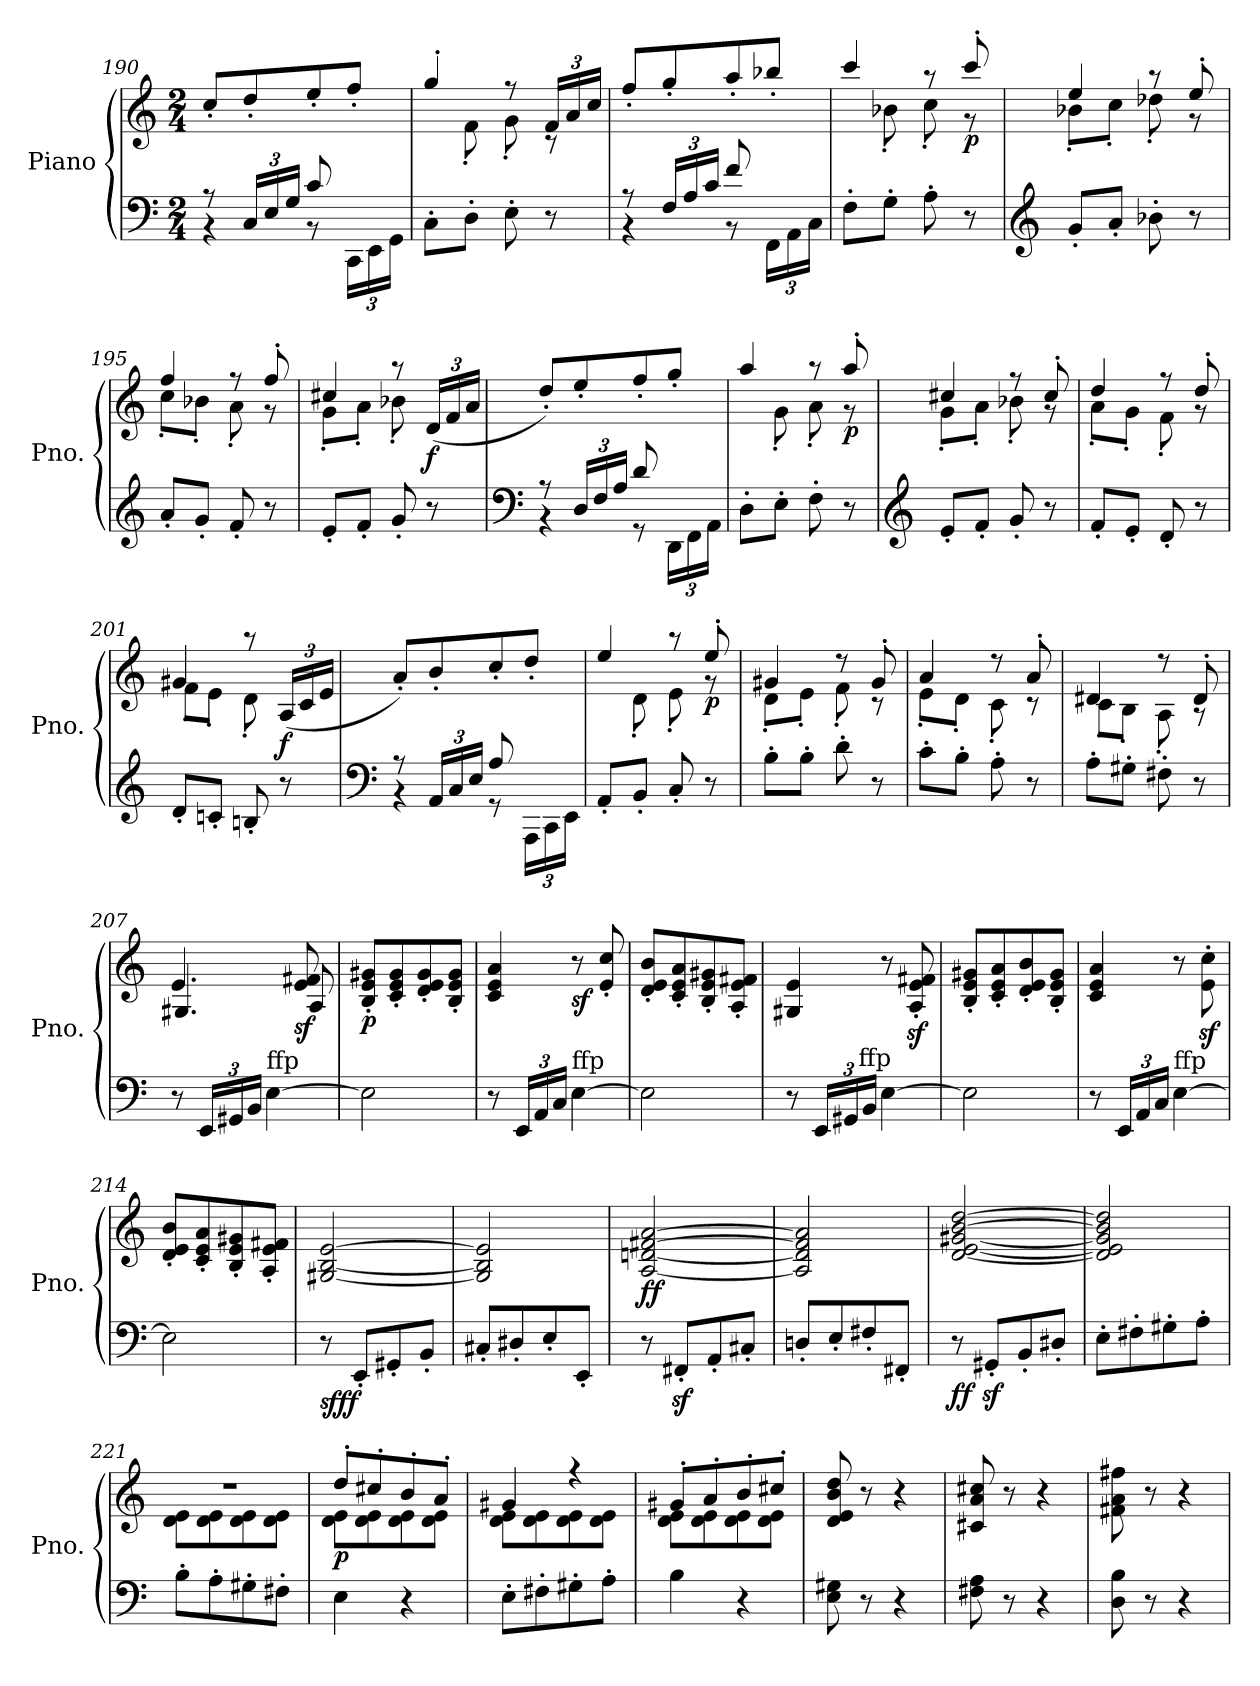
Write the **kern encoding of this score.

**kern	**kern	**dynam
*part1	*part1	*part1
*staff2	*staff1	*staff1/2
*I"Piano	*	*
*I'Pno.	*	*
!!LO:LB:g=z
*clefF4	*clefG2	*
*k[]	*k[]	*
*C:	*C:	*
*M2/4	*M2/4	*
=190	=190	=190
*^	*	*
8rA	4rBB	8cc'/L	.
*Xbrackettup	*	*	*
24C/LL	.	8dd'/	.
24E/	.	.	.
24G/JJ	.	.	.
8c/	8rBB	8ee'/	.
8ryy	24CC\LL	8ff'/J	.
.	24EE\	.	.
.	24GG\JJ	.	.
*v	*v	*	*
=191	=191	=191
*	*^	*
8C'\L	4gg'/	8ryy	.
8D'\J	.	8f'\	.
8E'\	8rff	8g'\	.
*	*Xbrackettup	*	*
8r	24f/LL	8rc	.
.	24a/	.	.
.	24cc/JJ	.	.
*	*v	*v	*
=192	=192	=192
*^	*	*
8rA	4rBB	8ff'/L	.
24F/LL	.	8gg'/	.
24A/	.	.	.
24c/JJ	.	.	.
8f/	8rBB	8aa'/	.
8ryy	24FF\LL	8bb-X'/J	.
.	24AA\	.	.
.	24C\JJ	.	.
*v	*v	*	*
=193	=193	=193
*	*^	*
8F'\L	4ccc/	8ryy	.
8G'\J	.	8b-X'\	.
8A'\	8raa	8cc'\	.
!	!	!	!LO:DY:b
8r	8ccc'/	8rg	p
=194	=194	=194	=194
*clefG2	*	*	*
8g'/L	4ee/	8b-X'\L	.
8a'/J	.	8cc'\J	.
8b-X'\	8raa	8dd-X'\	.
8r	8ee'/	8rg	.
=195	=195	=195	=195
8a'/L	4ff/	8cc'\L	.
8g'/J	.	8b-X'\J	.
8f'/	8rff	8a'\	.
8r	8ff'/	8rg	.
!!LO:PB:g=z	!!
=196	=196	=196	=196
8e'/L	4cc#X/	8g'\L	.
8f'/J	.	8a'\J	.
8g'/	8raa	8b-X'\	.
!	!	!	!LO:DY:b
8r	(>24d/LL	8ryy	f
.	24f/	.	.
.	24a/JJ	.	.
*	*v	*v	*
=197	=197	=197
*clefF4	*	*
*^	*	*
8rA	4rBB	8dd'/L)	.
24D/LL	.	8ee'/	.
24F/	.	.	.
24A/JJ	.	.	.
8d/	8rGG	8ff'/	.
8ryy	24DD\LL	8gg'/J	.
.	24FF\	.	.
.	24AA\JJ	.	.
*v	*v	*	*
=198	=198	=198
*	*^	*
8D'\L	4aa/	8ryy	.
8E'\J	.	8g'\	.
8F'\	8raa	8a'\	.
!	!	!	!LO:DY:b
8r	8aa'/	8rg	p
=199	=199	=199	=199
*clefG2	*	*	*
8e'/L	4cc#X/	8g'\L	.
8f'/J	.	8a'\J	.
8g'/	8rff	8b-X'\	.
8r	8cc#'/	8rg	.
=200	=200	=200	=200
8f'/L	4dd/	8a'\L	.
8e'/J	.	8g'\J	.
8d'/	8rff	8f'\	.
8r	8dd'/	8rg	.
=201	=201	=201	=201
8d'/L	4g#X/	8f'\L	.
8cn'/J	.	8e'\J	.
8Bn'/	8raa	8d'\	.
!	!	!	!LO:DY:b
8r	(>24A/LL	8ryy	f
.	24c/	.	.
.	24e/JJ	.	.
*	*v	*v	*
!!LO:LB:g=z
=202	=202	=202
*clefF4	*	*
*^	*	*
8rA	4rBB	8a'/L)	.
24AA/LL	.	8b'/	.
24C/	.	.	.
24E/JJ	.	.	.
8A/	8rGG	8cc'/	.
8ryy	24AAA\LL	8dd'/J	.
.	24CC\	.	.
.	24EE\JJ	.	.
*v	*v	*	*
=203	=203	=203
*	*^	*
8AA'/L	4ee/	8ryy	.
8BB'/J	.	8d'\	.
8C'/	8raa	8e'\	.
!	!	!	!LO:DY:b
8r	8ee'/	8rg	p
=204	=204	=204	=204
8B'\L	4g#X/	8d'\L	.
8B'\J	.	8e'\J	.
8d'\	8rdd	8f'\	.
8r	8g#'/	8rc	.
=205	=205	=205	=205
8c'\L	4a/	8e'\L	.
8B'\J	.	8d'\J	.
8A'\	8rdd	8c'\	.
8r	8a'/	8rc	.
=206	=206	=206	=206
8A'\L	4d#X/	8c'\L	.
8G#X'\J	.	8B'\J	.
8F#X'\	8r	8A'\	.
8r	8d#'/	8rA	.
=207	=207	=207	=207
8r	4.e/	4.G#X/	.
24EE/LL	.	.	.
24GG#X/	.	.	.
24BB/JJ	.	.	.
!LO:TX:a:t=ffp	!	!	!
[4E\	.	.	.
!	!	!	!LO:DY:b
.	8e/ 8f#X/	8A/	sf
=208	=208	=208	=208
!	!	!	!LO:DY:b
*	*v	*v	*
2E\]	8B/' 8e/' 8g#X/'L	p
.	8c/' 8e/' 8g#/'	.
.	8d/' 8e/' 8g#/'	.
.	8B/' 8e/' 8g#/'J	.
!!LO:LB:g=z
=209	=209	=209
8r	4c/ 4e/ 4a/	.
24EE/LL	.	.
24AA/	.	.
24C/JJ	.	.
!LO:TX:a:t=ffp	!	!
!	!	!LO:DY:b
[4E\	8r	sf
.	8e/' 8cc/'	.
=210	=210	=210
2E\]	8d/' 8e/' 8b/'L	.
.	8c/' 8e/' 8a/'	.
.	8B/' 8e/' 8g#X/'	.
.	8A/' 8e/' 8f#X/'J	.
=211	=211	=211
8r	4G#X/ 4e/	.
24EE/LL	.	.
24GG#X/	.	.
!LO:TX:a:t=ffp	!	!
24BB/JJ	.	.
[4E\	8r	.
.	8A/z<' 8e/z<' 8f#X/z<'	.
=212	=212	=212
2E\]	8B/' 8e/' 8g#X/'L	.
.	8c/' 8e/' 8a/'	.
.	8d/' 8e/' 8b/'	.
.	8B/' 8e/' 8g#/'J	.
=213	=213	=213
8r	4c/ 4e/ 4a/	.
24EE/LL	.	.
24AA/	.	.
24C/JJ	.	.
!LO:TX:a:t=ffp	!	!
[4E\	8r	.
.	8e\z<' 8cc\z<'	.
=214	=214	=214
2E\]	8d/' 8e/' 8b/'L	.
.	8c/' 8e/' 8a/'	.
.	8B/' 8e/' 8g#X/'	.
.	8A/' 8e/' 8f#X/'J	.
=215	=215	=215
!	!	!LO:DY:b=2
!	!	!LO:DY:n=1:b
8r	[2G#X/ [2B/ [2e/	sf ff
8EE'/L	.	.
8GG#X'/	.	.
8BB'/J	.	.
!!LO:LB:g=z
=216	=216	=216
8C#X'/L	2G#/] 2B/] 2e/]	.
8D#X'/	.	.
8E'/	.	.
8EE'/J	.	.
=217	=217	=217
!	!	!LO:DY:b
8r	[2A/ [2dn/ [2f#X/ [2a/	ff
8FF#Xz<'/L	.	.
8AA'/	.	.
8C#X'/J	.	.
=218	=218	=218
8Dn'/L	2A/] 2d/] 2f#/] 2a/]	.
8E'/	.	.
8F#X'/	.	.
8FF#X'/J	.	.
=219	=219	=219
!	!	!LO:DY:b=2
8r	[2d/ [2e/ [2g#X/ [2b/ [2dd/	ff
8GG#Xz<'/L	.	.
8BB'/	.	.
8D#X'/J	.	.
=220	=220	=220
8E'\L	2d/] 2e/] 2g#/] 2b/] 2dd/]	.
8F#X'\	.	.
8G#X'\	.	.
8A'\J	.	.
=221	=221	=221
*	*^	*
8B'\L	2r	8d\ 8e\L	.
8A'\	.	8d\ 8e\	.
8G#X'\	.	8d\ 8e\	.
8F#X'\J	.	8d\ 8e\J	.
=222	=222	=222	=222
!	!	!	!LO:DY:b
4E\	8dd'/L	8d\ 8e\L	p
.	8cc#X'/	8d\ 8e\	.
4r	8b'/	8d\ 8e\	.
.	8a'/J	8d\ 8e\J	.
!!LO:LB:g=z	!!
=223	=223	=223	=223
8E'\L	4g#X/	8d\ 8e\L	.
8F#X'\	.	8d\ 8e\	.
8G#X'\	4r	8d\ 8e\	.
8A'\J	.	8d\ 8e\J	.
=224	=224	=224	=224
4B\	8g#X'/L	8d\ 8e\L	.
.	8a'/	8d\ 8e\	.
4r	8b'/	8d\ 8e\	.
.	8cc#X'/J	8d\ 8e\J	.
=225	=225	=225	=225
!	!LO:TX:a:B:t=Allegro vivace	!	!
!	!LO:TX:a:t=pp e calando	!	!
*	*v	*v	*
8E\ 8G#X\	8d/ 8e/ 8b/ 8dd/	.
8r	8r	.
4r	4r	.
=226	=226	=226
8F#X\ 8A\	8c#X/ 8a/ 8cc#X/	.
8r	8r	.
4r	4r	.
=227	=227	=227
8D\ 8B\	8f#X\ 8a\ 8ff#X\	.
8r	8r	.
4r	4r	.
=	=	=
*-	*-	*-
